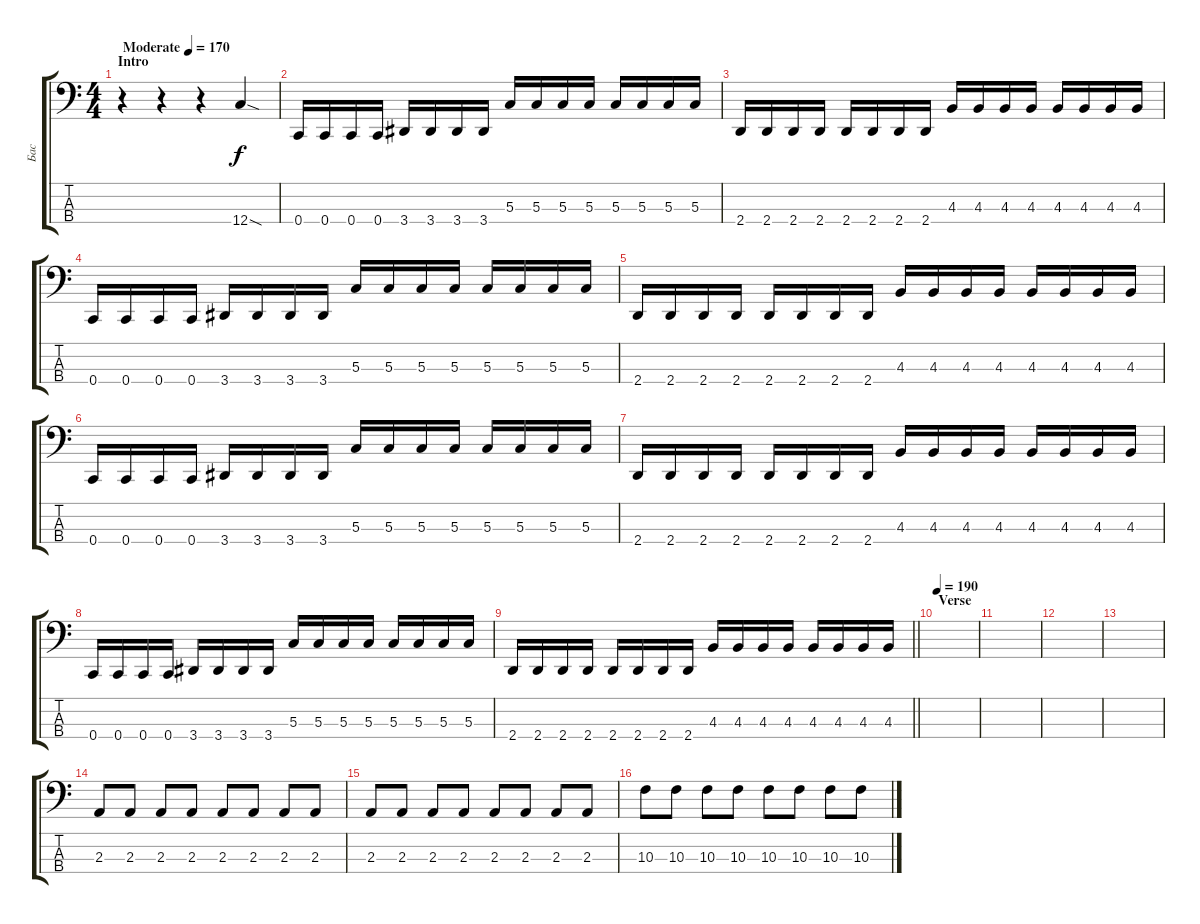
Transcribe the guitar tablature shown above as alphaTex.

\track ("Бас" "Бас") {instrument electricbassfinger}
\staff {score tabs}
\tuning (F2 C2 G1 C1) {hide}
\ts (4 4)
\section ("" "Intro")
\tempo (170 "Moderate")
\clef f4
\ks c
r.4{dy f instrument electricbassfinger} r.4 r.4 12.4{sod}.4 |
0.4.16 0.4.16 0.4.16 0.4.16 3.4.16 3.4.16 3.4.16 3.4.16 5.3.16 5.3.16 5.3.16 5.3.16 5.3.16 5.3.16 5.3.16 5.3.16 |
2.4.16 2.4.16 2.4.16 2.4.16 2.4.16 2.4.16 2.4.16 2.4.16 4.3.16 4.3.16 4.3.16 4.3.16 4.3.16 4.3.16 4.3.16 4.3.16 |
0.4.16 0.4.16 0.4.16 0.4.16 3.4.16 3.4.16 3.4.16 3.4.16 5.3.16 5.3.16 5.3.16 5.3.16 5.3.16 5.3.16 5.3.16 5.3.16 |
2.4.16 2.4.16 2.4.16 2.4.16 2.4.16 2.4.16 2.4.16 2.4.16 4.3.16 4.3.16 4.3.16 4.3.16 4.3.16 4.3.16 4.3.16 4.3.16 |
0.4.16 0.4.16 0.4.16 0.4.16 3.4.16 3.4.16 3.4.16 3.4.16 5.3.16 5.3.16 5.3.16 5.3.16 5.3.16 5.3.16 5.3.16 5.3.16 |
2.4.16 2.4.16 2.4.16 2.4.16 2.4.16 2.4.16 2.4.16 2.4.16 4.3.16 4.3.16 4.3.16 4.3.16 4.3.16 4.3.16 4.3.16 4.3.16 |
0.4.16 0.4.16 0.4.16 0.4.16 3.4.16 3.4.16 3.4.16 3.4.16 5.3.16 5.3.16 5.3.16 5.3.16 5.3.16 5.3.16 5.3.16 5.3.16 |
\barLineRight lightlight
2.4.16 2.4.16 2.4.16 2.4.16 2.4.16 2.4.16 2.4.16 2.4.16 4.3.16 4.3.16 4.3.16 4.3.16 4.3.16 4.3.16 4.3.16 4.3.16 |
\section ("" "Verse")
\tempo 190
|
|
|
|
2.3.8 2.3.8 2.3.8 2.3.8 2.3.8 2.3.8 2.3.8 2.3.8 |
2.3.8 2.3.8 2.3.8 2.3.8 2.3.8 2.3.8 2.3.8 2.3.8 |
10.3.8 10.3.8 10.3.8 10.3.8 10.3.8 10.3.8 10.3.8 10.3.8
